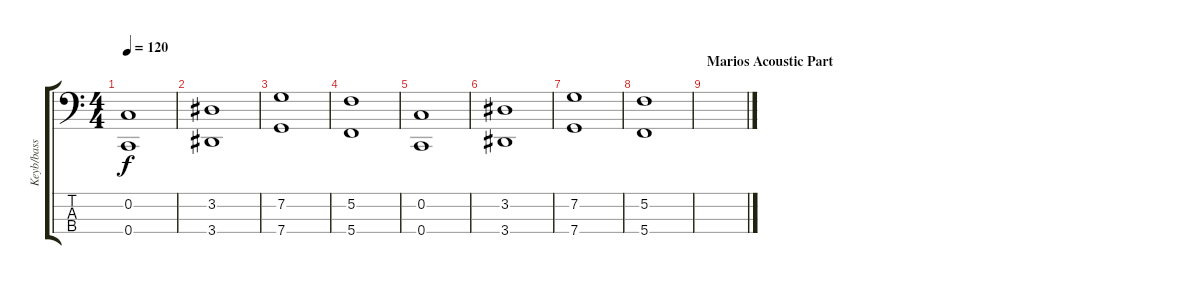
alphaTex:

\track ("Keyb/bass" "Keyb/bass") {instrument electricbasspick}
\staff {score tabs}
\tuning (F2 C2 G1 C1) {hide}
\ts (4 4)
\tempo 120
\clef f4
\ks c
(0.2 0.4).1{dy f} |
(3.2 3.4).1 |
(7.2 7.4).1 |
(5.2 5.4).1 |
(0.2 0.4).1 |
(3.2 3.4).1 |
(7.2 7.4).1 |
(5.2 5.4).1 |
\section ("" "Marios Acoustic Part  ")
